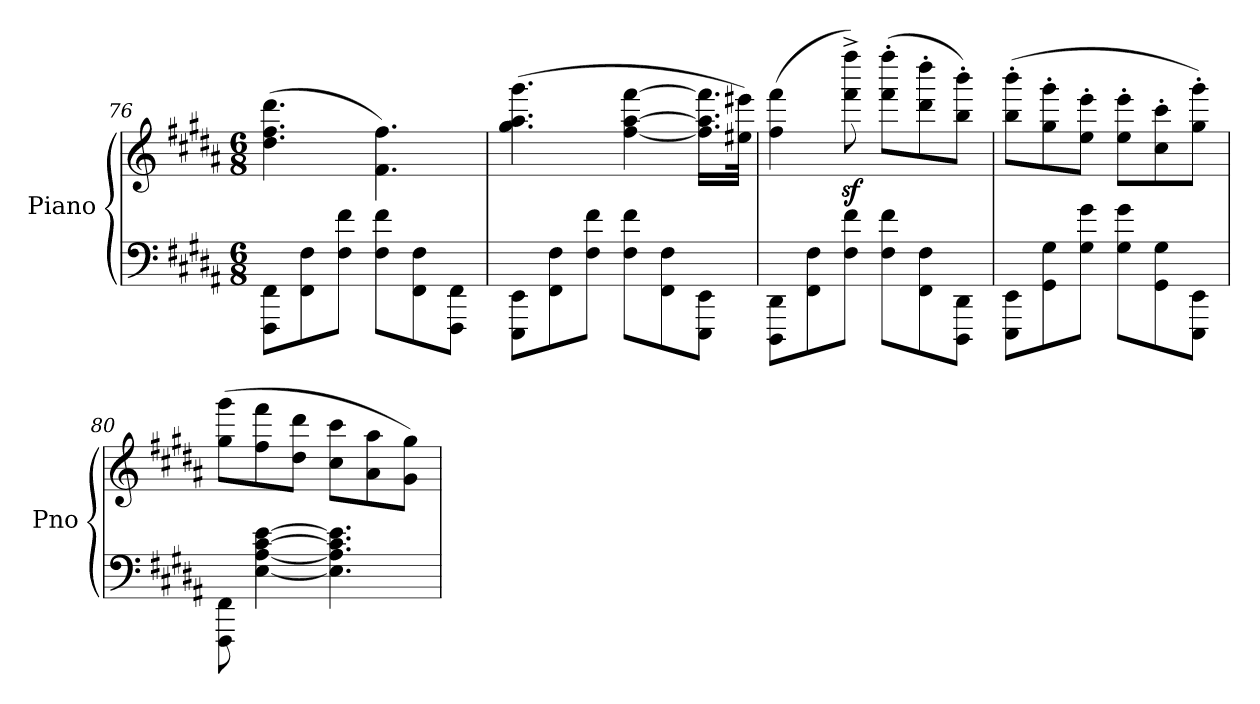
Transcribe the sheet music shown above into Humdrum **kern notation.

**kern	**kern
*part1	*part1
*staff2	*staff1
*I"Piano	*
*I'Pno	*
*clefF4	*clefG2
*k[f#c#g#d#a#]	*k[f#c#g#d#a#]
*M6/8	*M6/8
=76	=76
8FFF#\ 8FF#\L	(4.dd#\ 4.ff#\ 4.ddd#\
8FF#\ 8F#\	.
8F#\ 8f#\J	.
8F#\ 8f#\L	4.f#\ 4.ff#\)
8FF#\ 8F#\	.
8FFF#\ 8FF#\J	.
=77	=77
8EEE\ 8EE\L	(4.gg#\ 4.aa#\ 4.ggg#\
8FF#\ 8F#\	.
8F#\ 8f#\J	.
8F#\ 8f#\L	[4ff#\ [4aa#\ [4fff#\
8FF#\ 8F#\	.
8EEE\ 8EE\J	16.ff#\] 16.aa#\] 16.fff#\]LL
.	32ee#X\ 32eee#X\JJk)
=78	=78
8DDD#\ 8DD#\L	(4ff#\ 4fff#\
8FF#\ 8F#\	.
8F#\ 8f#\J	8fff#\z<^ 8ffff#\z<^)
8F#\ 8f#\L	(8fff#\' 8ffff#\'L
8FF#\ 8F#\	8ddd#\' 8dddd#\'
8DDD#\ 8DD#\J	8bb\' 8bbb\'J)
!!LO:LB:g=z
=79	=79
8EEE\ 8EE\L	(8bb\' 8bbb\'L
8GG#\ 8G#\	8gg#\' 8ggg#\'
8G#\ 8g#\J	8ee\' 8eee\'J
8G#\ 8g#\L	8ee\' 8eee\'L
8GG#\ 8G#\	8cc#\' 8ccc#\'
8EEE\ 8EE\J	8gg#\' 8ggg#\'J)
=80	=80
8FFF#\ 8FF#\	(8gg#\ 8ggg#\L
[4E\ [4A#\ [4c#\ [4e\	8ff#\ 8fff#\
.	8dd#\ 8ddd#\J
4.E\] 4.A#\] 4.c#\] 4.e\]	8cc#\ 8ccc#\L
.	8a#\ 8aa#\
.	8g#\ 8gg#\J)
=	=
*-	*-
